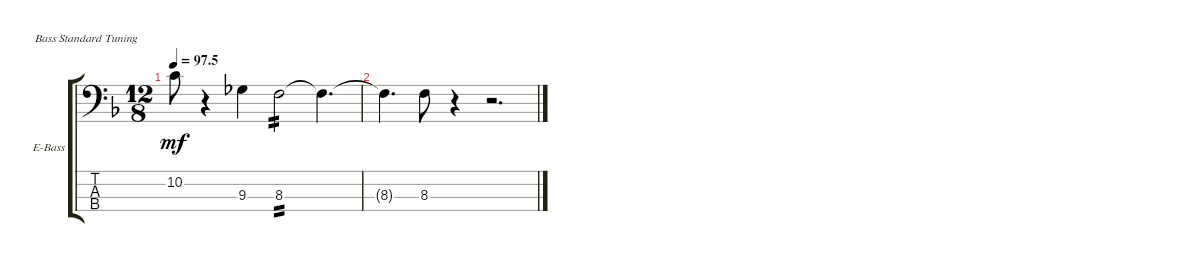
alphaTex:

\defaultSystemsLayout 4
\bracketExtendMode groupsimilarinstruments
\firstSystemTrackNameOrientation horizontal
\otherSystemsTrackNameOrientation horizontal
\track ("Electric Bass" "E-Bass") {instrument electricbassfinger}
\staff {score tabs}
\tuning (G2 D2 A1 E1)
\ts (12 8)
\tempo
97.5
\accidentals auto
\clef f4
\ottava regular
\simile none
\ks f
10.2.8{dy mf} r.4 9.3.4 8.3.2{tp 2} 8.3{t}.4{d} |
8.3{t}.4{d} 8.3.8 r.4 r.2{d}
